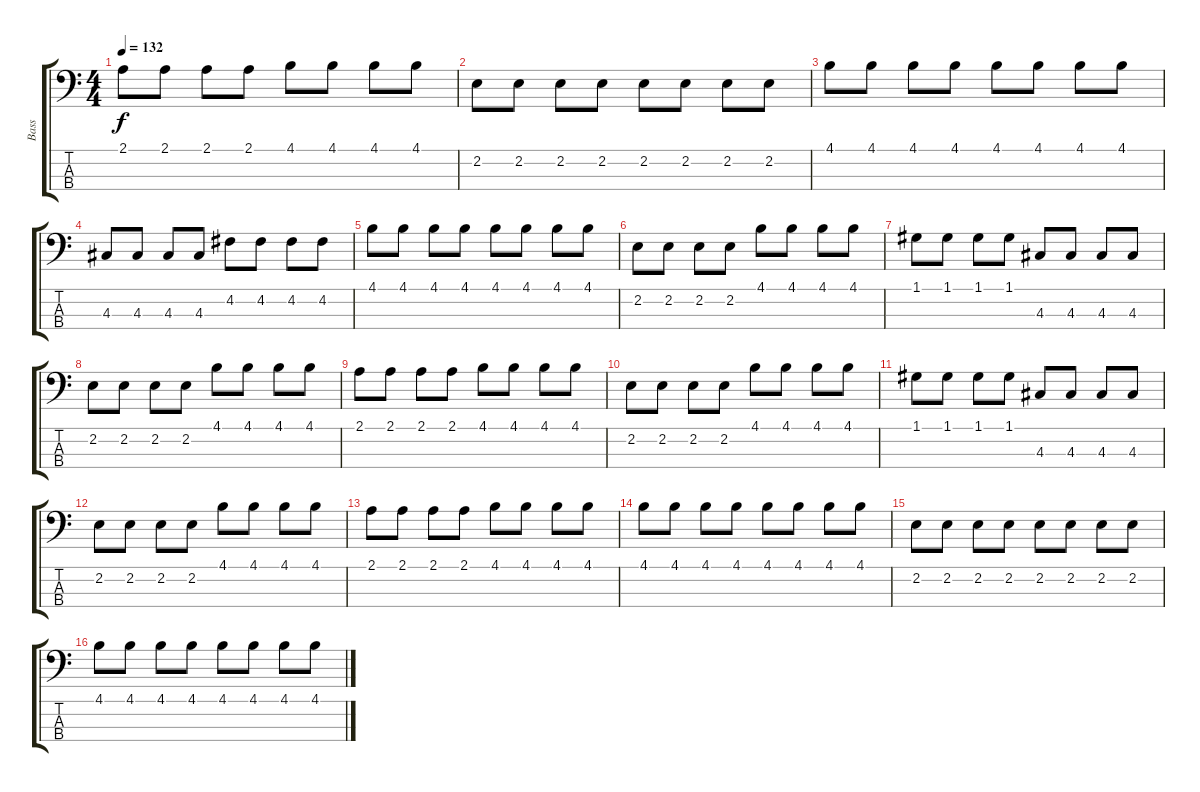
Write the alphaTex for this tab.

\track ("Bass" "Bass") {instrument electricbassfinger}
\staff {score tabs}
\tuning (G2 D2 A1 E1) {hide}
\ts (4 4)
\tempo 132
\clef f4
\ks c
2.1.8{dy f} 2.1.8 2.1.8 2.1.8 4.1.8 4.1.8 4.1.8 4.1.8 |
2.2.8 2.2.8 2.2.8 2.2.8 2.2.8 2.2.8 2.2.8 2.2.8 |
4.1.8 4.1.8 4.1.8 4.1.8 4.1.8 4.1.8 4.1.8 4.1.8 |
4.3.8 4.3.8 4.3.8 4.3.8 4.2.8 4.2.8 4.2.8 4.2.8 |
4.1.8 4.1.8 4.1.8 4.1.8 4.1.8 4.1.8 4.1.8 4.1.8 |
2.2.8 2.2.8 2.2.8 2.2.8 4.1.8 4.1.8 4.1.8 4.1.8 |
1.1.8 1.1.8 1.1.8 1.1.8 4.3.8 4.3.8 4.3.8 4.3.8 |
2.2.8 2.2.8 2.2.8 2.2.8 4.1.8 4.1.8 4.1.8 4.1.8 |
2.1.8 2.1.8 2.1.8 2.1.8 4.1.8 4.1.8 4.1.8 4.1.8 |
2.2.8 2.2.8 2.2.8 2.2.8 4.1.8 4.1.8 4.1.8 4.1.8 |
1.1.8 1.1.8 1.1.8 1.1.8 4.3.8 4.3.8 4.3.8 4.3.8 |
2.2.8 2.2.8 2.2.8 2.2.8 4.1.8 4.1.8 4.1.8 4.1.8 |
2.1.8 2.1.8 2.1.8 2.1.8 4.1.8 4.1.8 4.1.8 4.1.8 |
4.1.8 4.1.8 4.1.8 4.1.8 4.1.8 4.1.8 4.1.8 4.1.8 |
2.2.8 2.2.8 2.2.8 2.2.8 2.2.8 2.2.8 2.2.8 2.2.8 |
4.1.8 4.1.8 4.1.8 4.1.8 4.1.8 4.1.8 4.1.8 4.1.8
